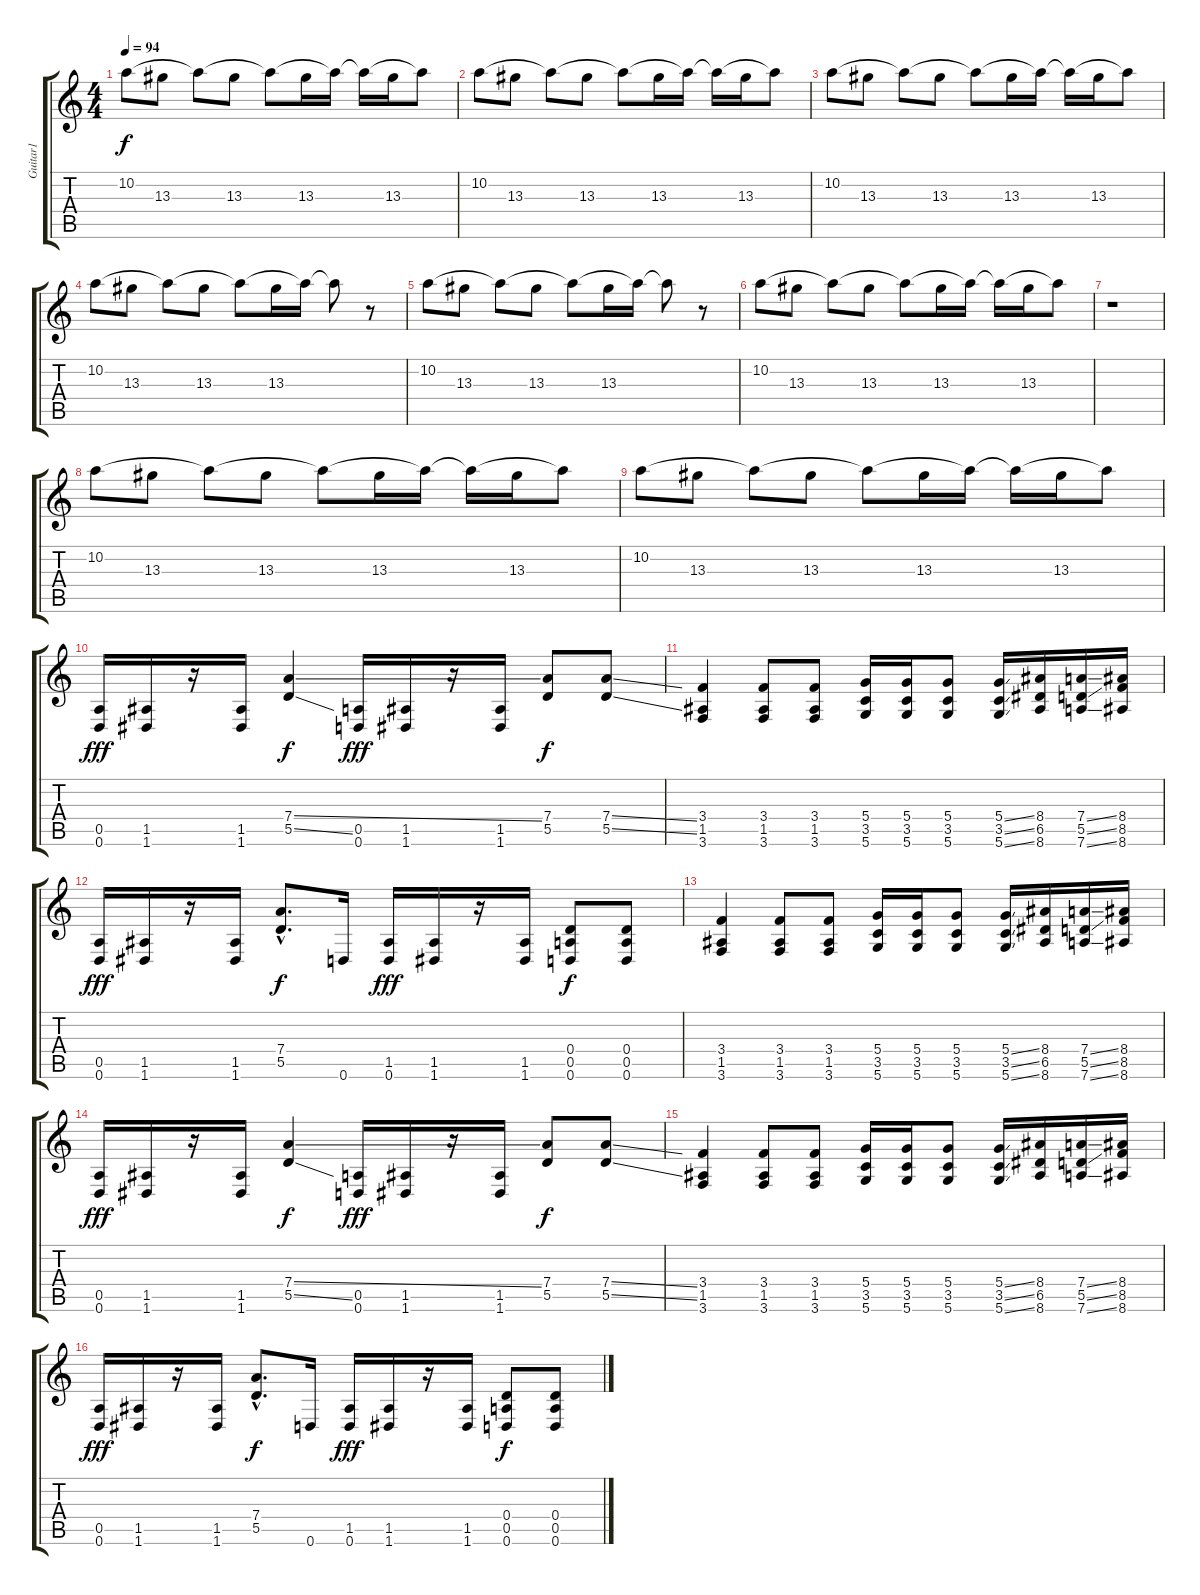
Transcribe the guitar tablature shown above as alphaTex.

\track ("Guitar1" "Guitar1") {instrument overdrivenguitar}
\staff {score tabs}
\tuning (E4 B3 G3 D3 A2 D2) {hide}
\ts (4 4)
\tempo 94
\clef g2
\ks c
10.2.8{dy f} 13.3.8 10.2{t}.8 13.3.8 10.2{t}.8 13.3.16 10.2{t}.16 10.2{t}.16 13.3.16 10.2{t}.8 |
10.2.8 13.3.8 10.2{t}.8 13.3.8 10.2{t}.8 13.3.16 10.2{t}.16 10.2{t}.16 13.3.16 10.2{t}.8 |
10.2.8 13.3.8 10.2{t}.8 13.3.8 10.2{t}.8 13.3.16 10.2{t}.16 10.2{t}.16 13.3.16 10.2{t}.8 |
10.2.8 13.3.8 10.2{t}.8 13.3.8 10.2{t}.8 13.3.16 10.2{t}.16 10.2{t}.8 r.8 |
10.2.8 13.3.8 10.2{t}.8 13.3.8 10.2{t}.8 13.3.16 10.2{t}.16 10.2{t}.8 r.8 |
10.2.8 13.3.8 10.2{t}.8 13.3.8 10.2{t}.8 13.3.16 10.2{t}.16 10.2{t}.16 13.3.16 10.2{t}.8 |
r.1 |
10.2.8 13.3.8 10.2{t}.8 13.3.8 10.2{t}.8 13.3.16 10.2{t}.16 10.2{t}.16 13.3.16 10.2{t}.8 |
10.2.8 13.3.8 10.2{t}.8 13.3.8 10.2{t}.8 13.3.16 10.2{t}.16 10.2{t}.16 13.3.16 10.2{t}.8 |
(0.5 0.6).16{dy fff} (1.5 1.6).16 r.16 (1.5 1.6).16 (7.4{ss} 5.5{ss}).4{dy f} (0.5 0.6).16{dy fff} (1.5 1.6).16 r.16 (1.5 1.6).16 (7.4 5.5).8{dy f} (7.4{ss} 5.5{ss}).8 |
(3.4 1.5 3.6).4 (3.4 1.5 3.6).8 (3.4 1.5 3.6).8 (5.4 3.5 5.6).16 (5.4 3.5 5.6).16 (5.4 3.5 5.6).8 (5.4{ss} 3.5{ss} 5.6{ss}).16 (8.4 6.5 8.6).16 (7.4{ss} 5.5{ss} 7.6{ss}).16 (8.4 8.5 8.6).16 |
(0.5 0.6).16{dy fff} (1.5 1.6).16 r.16 (1.5 1.6).16 (7.4{hac} 5.5{hac}).8{d dy f} 0.6.16 (1.5 0.6).16{dy fff} (1.5 1.6).16 r.16 (1.5 1.6).16 (0.4 0.5 0.6).8{dy f} (0.4 0.5 0.6).8 |
(3.4 1.5 3.6).4 (3.4 1.5 3.6).8 (3.4 1.5 3.6).8 (5.4 3.5 5.6).16 (5.4 3.5 5.6).16 (5.4 3.5 5.6).8 (5.4{ss} 3.5{ss} 5.6{ss}).16 (8.4 6.5 8.6).16 (7.4{ss} 5.5{ss} 7.6{ss}).16 (8.4 8.5 8.6).16 |
(0.5 0.6).16{dy fff} (1.5 1.6).16 r.16 (1.5 1.6).16 (7.4{ss} 5.5{ss}).4{dy f} (0.5 0.6).16{dy fff} (1.5 1.6).16 r.16 (1.5 1.6).16 (7.4 5.5).8{dy f} (7.4{ss} 5.5{ss}).8 |
(3.4 1.5 3.6).4 (3.4 1.5 3.6).8 (3.4 1.5 3.6).8 (5.4 3.5 5.6).16 (5.4 3.5 5.6).16 (5.4 3.5 5.6).8 (5.4{ss} 3.5{ss} 5.6{ss}).16 (8.4 6.5 8.6).16 (7.4{ss} 5.5{ss} 7.6{ss}).16 (8.4 8.5 8.6).16 |
(0.5 0.6).16{dy fff} (1.5 1.6).16 r.16 (1.5 1.6).16 (7.4{hac} 5.5{hac}).8{d dy f} 0.6.16 (1.5 0.6).16{dy fff} (1.5 1.6).16 r.16 (1.5 1.6).16 (0.4 0.5 0.6).8{dy f} (0.4 0.5 0.6).8
